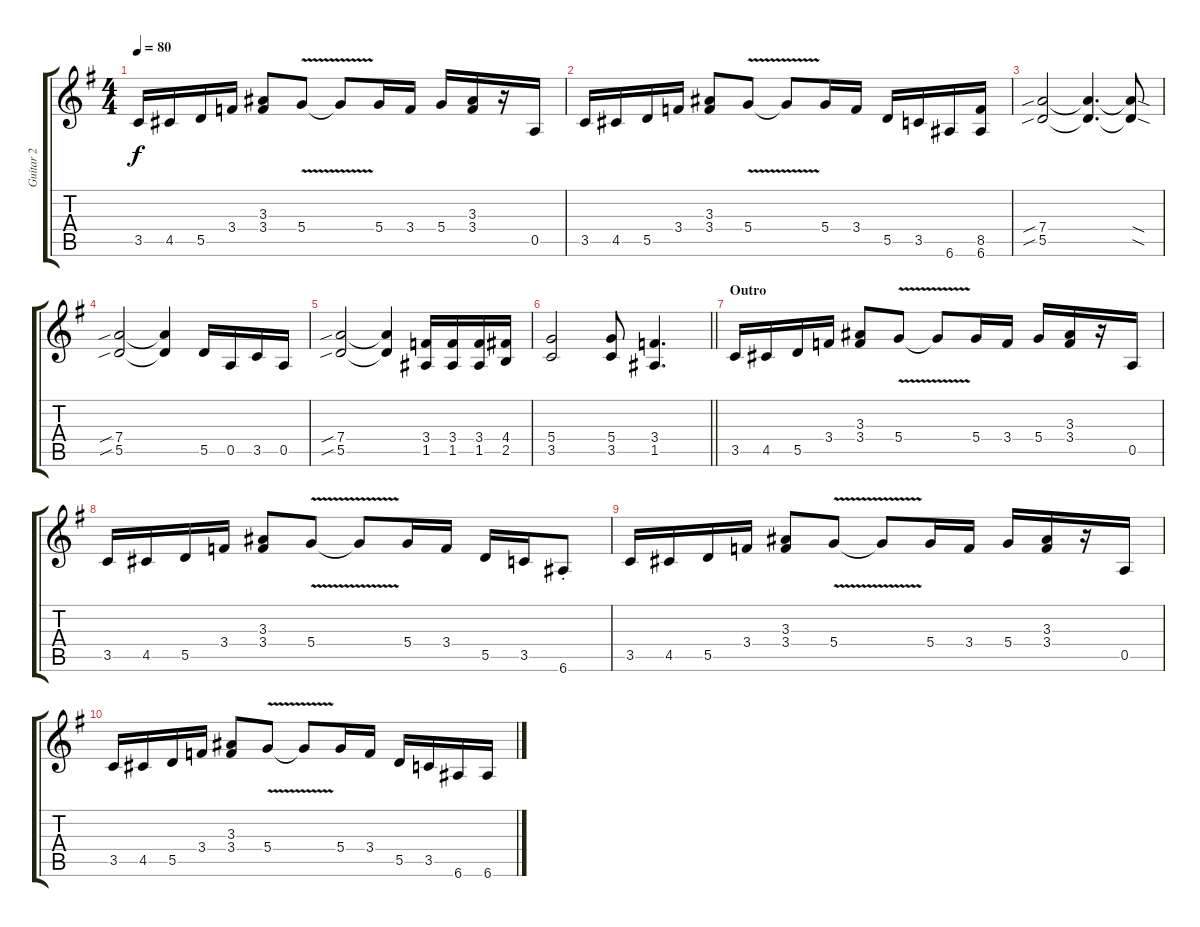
\track ("Guitar 2" "Guitar 2") {instrument overdrivenguitar}
\staff {score tabs}
\tuning (E4 B3 G3 D3 A2 E2) {hide}
\ts (4 4)
\tempo 80
\clef g2
\ks g
3.5.16{dy f} 4.5.16 5.5.16 3.4.16 (3.3 3.4).8 5.4{v}.8 5.4{v t}.8 5.4.16 3.4.16 5.4.16 (3.3 3.4).16 r.16 0.5.16 |
3.5.16 4.5.16 5.5.16 3.4.16 (3.3 3.4).8 5.4{v}.8 5.4{v t}.8 5.4.16 3.4.16 5.5.16 3.5.16 6.6.16 (8.5 6.6).16 |
(7.4{sib} 5.5{sib}).2 (7.4{t} 5.5{t}).4{d} (7.4{sod t} 5.5{sod t}).8 |
(7.4{sib} 5.5{sib}).2 (7.4{t} 5.5{t}).4 5.5.16 0.5.16 3.5.16 0.5.16 |
(7.4{sib} 5.5{sib}).2 (7.4{t} 5.5{t}).4 (3.4 1.5).16 (3.4 1.5).16 (3.4 1.5).16 (4.4 2.5).16 |
\barLineRight lightlight
(5.4 3.5).2 (5.4 3.5).8 (3.4 1.5).4{d} |
\section ("" "Outro")
3.5.16 4.5.16 5.5.16 3.4.16 (3.3 3.4).8 5.4{v}.8 5.4{v t}.8 5.4.16 3.4.16 5.4.16 (3.3 3.4).16 r.16 0.5.16 |
3.5.16 4.5.16 5.5.16 3.4.16 (3.3 3.4).8 5.4{v}.8 5.4{v t}.8 5.4.16 3.4.16 5.5.16 3.5.16 6.6{st}.8 |
3.5.16 4.5.16 5.5.16 3.4.16 (3.3 3.4).8 5.4{v}.8 5.4{v t}.8 5.4.16 3.4.16 5.4.16 (3.3 3.4).16 r.16 0.5.16 |
3.5.16 4.5.16 5.5.16 3.4.16 (3.3 3.4).8 5.4{v}.8 5.4{v t}.8 5.4.16 3.4.16 5.5.16 3.5.16 6.6.16 6.6.16
